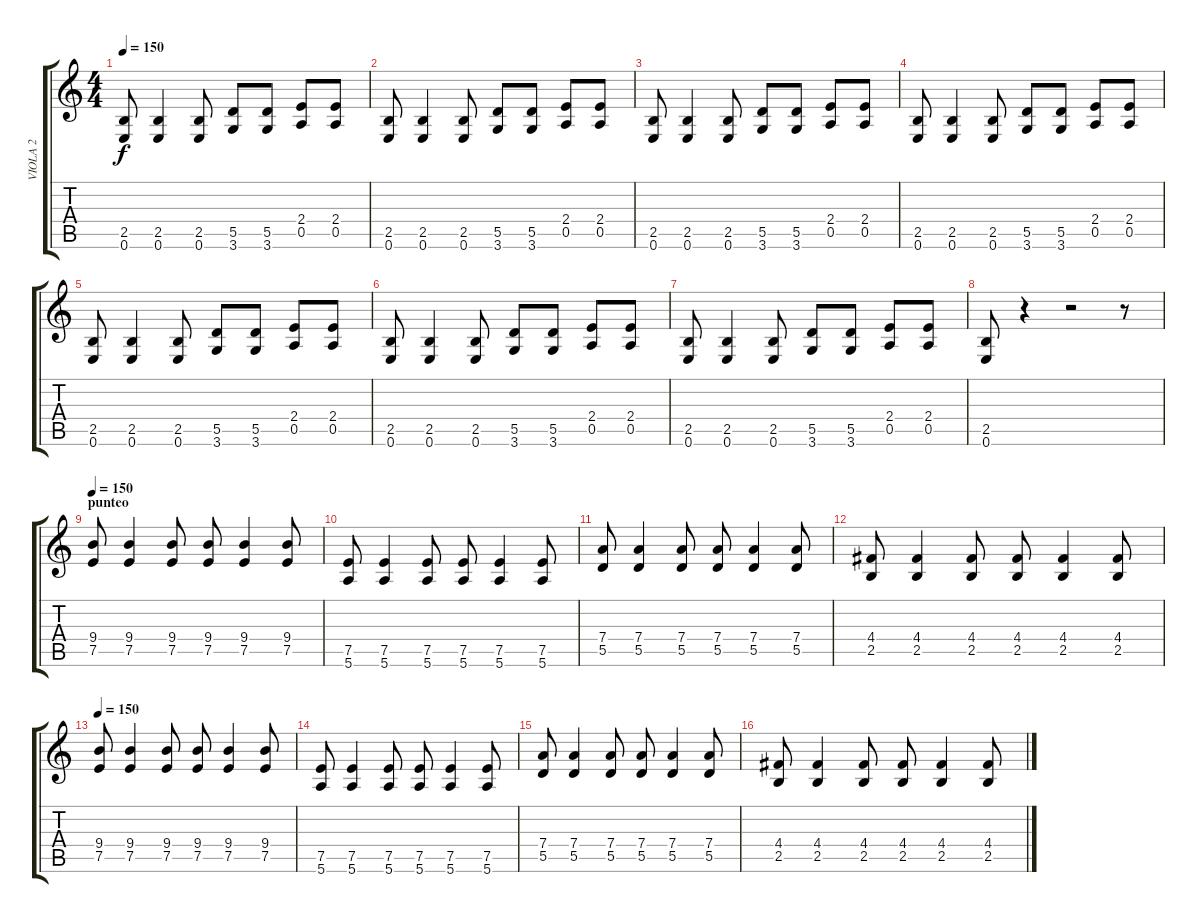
\track ("VIOLA 2" "VIOLA 2") {instrument overdrivenguitar}
\staff {score tabs}
\tuning (E4 B3 G3 D3 A2 E2) {hide}
\ts (4 4)
\tempo 150
\clef g2
\ks c
(2.5 0.6).8{dy f} (2.5 0.6).4 (2.5 0.6).8 (5.5 3.6).8 (5.5 3.6).8 (2.4 0.5).8 (2.4 0.5).8 |
(2.5 0.6).8 (2.5 0.6).4 (2.5 0.6).8 (5.5 3.6).8 (5.5 3.6).8 (2.4 0.5).8 (2.4 0.5).8 |
(2.5 0.6).8 (2.5 0.6).4 (2.5 0.6).8 (5.5 3.6).8 (5.5 3.6).8 (2.4 0.5).8 (2.4 0.5).8 |
(2.5 0.6).8 (2.5 0.6).4 (2.5 0.6).8 (5.5 3.6).8 (5.5 3.6).8 (2.4 0.5).8 (2.4 0.5).8 |
(2.5 0.6).8 (2.5 0.6).4 (2.5 0.6).8 (5.5 3.6).8 (5.5 3.6).8 (2.4 0.5).8 (2.4 0.5).8 |
(2.5 0.6).8 (2.5 0.6).4 (2.5 0.6).8 (5.5 3.6).8 (5.5 3.6).8 (2.4 0.5).8 (2.4 0.5).8 |
(2.5 0.6).8 (2.5 0.6).4 (2.5 0.6).8 (5.5 3.6).8 (5.5 3.6).8 (2.4 0.5).8 (2.4 0.5).8 |
(2.5 0.6).8 r.4 r.2 r.8 |
\section ("" "punteo")
\tempo 150
(9.4 7.5).8 (9.4 7.5).4 (9.4 7.5).8 (9.4 7.5).8 (9.4 7.5).4 (9.4 7.5).8 |
(7.5 5.6).8 (7.5 5.6).4 (7.5 5.6).8 (7.5 5.6).8 (7.5 5.6).4 (7.5 5.6).8 |
(7.4 5.5).8 (7.4 5.5).4 (7.4 5.5).8 (7.4 5.5).8 (7.4 5.5).4 (7.4 5.5).8 |
(4.4 2.5).8 (4.4 2.5).4 (4.4 2.5).8 (4.4 2.5).8 (4.4 2.5).4 (4.4 2.5).8 |
\tempo 150
(9.4 7.5).8 (9.4 7.5).4 (9.4 7.5).8 (9.4 7.5).8 (9.4 7.5).4 (9.4 7.5).8 |
(7.5 5.6).8 (7.5 5.6).4 (7.5 5.6).8 (7.5 5.6).8 (7.5 5.6).4 (7.5 5.6).8 |
(7.4 5.5).8 (7.4 5.5).4 (7.4 5.5).8 (7.4 5.5).8 (7.4 5.5).4 (7.4 5.5).8 |
(4.4 2.5).8 (4.4 2.5).4 (4.4 2.5).8 (4.4 2.5).8 (4.4 2.5).4 (4.4 2.5).8
